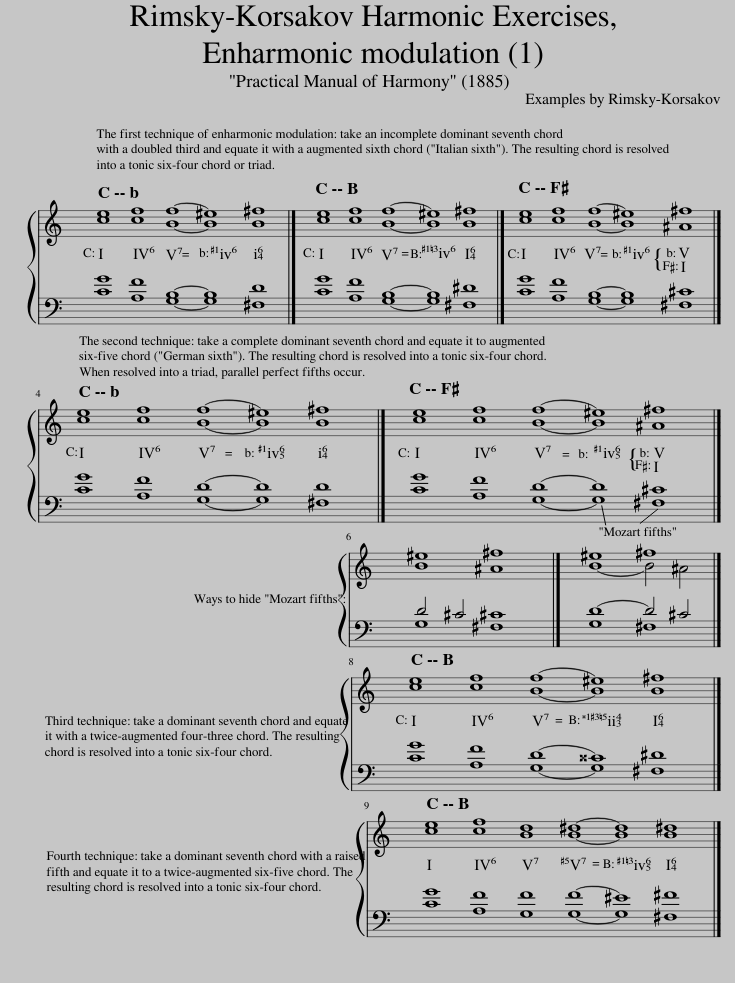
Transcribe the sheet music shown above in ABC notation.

X:1
%%score { ( 1 2 ) | ( 3 4 ) }
L:1/8
Q:1/2=80
M:5/1
I:linebreak $
K:C
V:1 treble
V:2 treble
V:3 bass
V:4 bass
V:1
 (e8 f8 f8- ^e8 !breath!^f8) |] (e8 f8 f8- ^e8 !breath!^f8) |] (e8 f8 f8- ^e8 !breath!^f8) |]$ (e8 f8 f8- ^e8 !breath!^f8) |] (e8 f8 f8- ^e8 !breath!^f8) |]$ %5
[M:4/2] (^e8 !breath!^f8) |] (^e8 !breath!^f8) |]$[M:5/1] (e8 f8 f8- ^e8 !breath!^f8) |]$[M:6/1] (e8 f8 d8 ^d8- d8 !breath!^d8) |] %9
V:2
 (c8 c8 B8- B8 B8) |] (c8 c8 B8- B8 B8) |] (c8 c8 B8- B8 ^A8) |]$ (c8 c8 B8- B8 B8) |] (c8 c8 B8- B8 ^A8) |]$ %5
[M:4/2] (B8 ^A8) |] (B8- B4 ^A4) |]$[M:5/1] (c8 c8 B8- B8 B8) |]$[M:6/1] (c8 c8 B8 B8- B8 B8) |] %9
V:3
 (G8 F8 B,8- B,8 D8) |] (G8 F8 B,8- B,8 ^D8) |] (G8 F8 B,8- B,8 ^C8) |]$ (G8 F8 D8- D8 D8) |] (G8 F8 D8- D8 ^C8) |]$ %5
[M:4/2] (D4 ^C4 ^C8) |] (D8- D4 ^C4) |]$[M:5/1] (G8 F8 D8- ^^C8 ^D8) |]$[M:6/1] (G8 F8 F8 F8- ^E8 ^F8) |] %9
V:4
 (C8 A,8 G,8- G,8 ^F,8) |] (C8 A,8 G,8- G,8 ^F,8) |] (C8 A,8 G,8- G,8 ^F,8) |]$ (C8 A,8 G,8- G,8 ^F,8) |] (C8 A,8 G,8- G,8 ^F,8) |]$ %5
[M:4/2] (G,8 ^F,8) |] (G,8 ^F,8) |]$[M:5/1] (C8 A,8 G,8- G,8 ^F,8) |]$[M:6/1] (C8 A,8 G,8 G,8- G,8 ^F,8) |] %9
